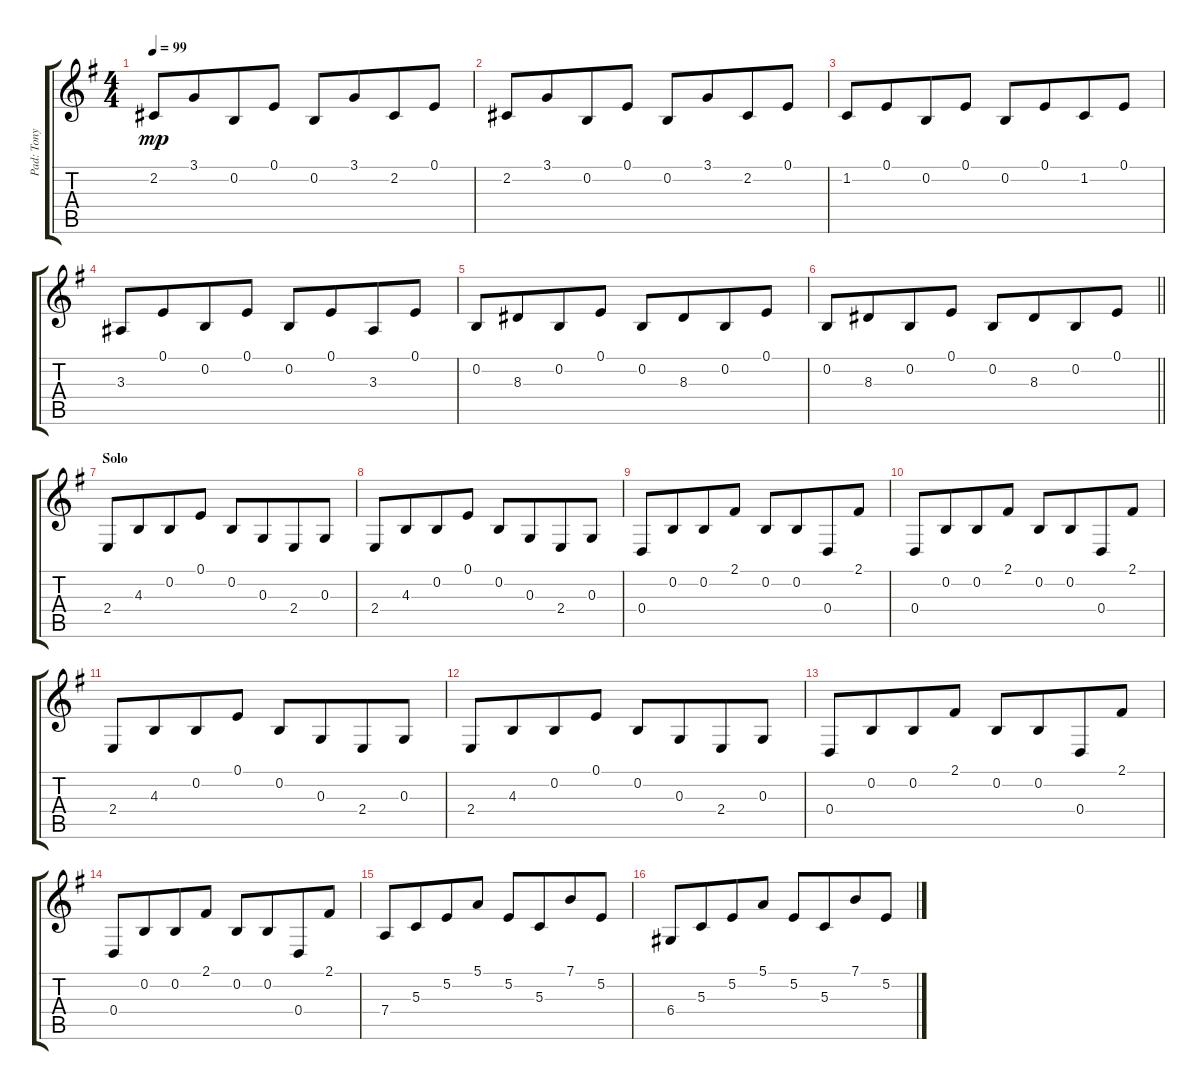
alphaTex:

\track ("Pad: Tony" "Pad: Tony") {instrument pad1newage}
\staff {score tabs}
\tuning (E4 B3 G3 D3 A2 E2) {hide}
\ts (4 4)
\tempo 99
\clef g2
\ks g
2.2.8{dy mp} 3.1.8{beam merge} 0.2.8 0.1.8 0.2.8 3.1.8{beam merge} 2.2.8 0.1.8 |
2.2.8 3.1.8{beam merge} 0.2.8 0.1.8 0.2.8 3.1.8{beam merge} 2.2.8 0.1.8 |
1.2.8 0.1.8{beam merge} 0.2.8 0.1.8 0.2.8 0.1.8{beam merge} 1.2.8 0.1.8 |
3.3.8 0.1.8{beam merge} 0.2.8 0.1.8 0.2.8 0.1.8{beam merge} 3.3.8 0.1.8 |
0.2.8 8.3.8{beam merge} 0.2.8 0.1.8 0.2.8 8.3.8{beam merge} 0.2.8 0.1.8 |
\barLineRight lightlight
0.2.8 8.3.8{beam merge} 0.2.8 0.1.8 0.2.8 8.3.8{beam merge} 0.2.8 0.1.8 |
\section ("" "Solo")
2.4.8 4.3.8{beam merge} 0.2.8 0.1.8{beam split} 0.2.8 0.3.8{beam merge} 2.4.8 0.3.8 |
2.4.8 4.3.8{beam merge} 0.2.8 0.1.8{beam split} 0.2.8 0.3.8{beam merge} 2.4.8 0.3.8 |
0.4.8 0.2.8{beam merge} 0.2.8 2.1.8{beam split} 0.2.8 0.2.8{beam merge} 0.4.8 2.1.8 |
0.4.8 0.2.8{beam merge} 0.2.8 2.1.8{beam split} 0.2.8 0.2.8{beam merge} 0.4.8 2.1.8 |
2.4.8 4.3.8{beam merge} 0.2.8 0.1.8{beam split} 0.2.8 0.3.8{beam merge} 2.4.8 0.3.8 |
2.4.8 4.3.8{beam merge} 0.2.8 0.1.8{beam split} 0.2.8 0.3.8{beam merge} 2.4.8 0.3.8 |
0.4.8 0.2.8{beam merge} 0.2.8 2.1.8{beam split} 0.2.8 0.2.8{beam merge} 0.4.8 2.1.8 |
0.4.8 0.2.8{beam merge} 0.2.8 2.1.8{beam split} 0.2.8 0.2.8{beam merge} 0.4.8 2.1.8 |
7.4.8 5.3.8{beam merge} 5.2.8 5.1.8{beam split} 5.2.8 5.3.8{beam merge} 7.1.8 5.2.8 |
6.4.8 5.3.8{beam merge} 5.2.8 5.1.8{beam split} 5.2.8 5.3.8{beam merge} 7.1.8 5.2.8
